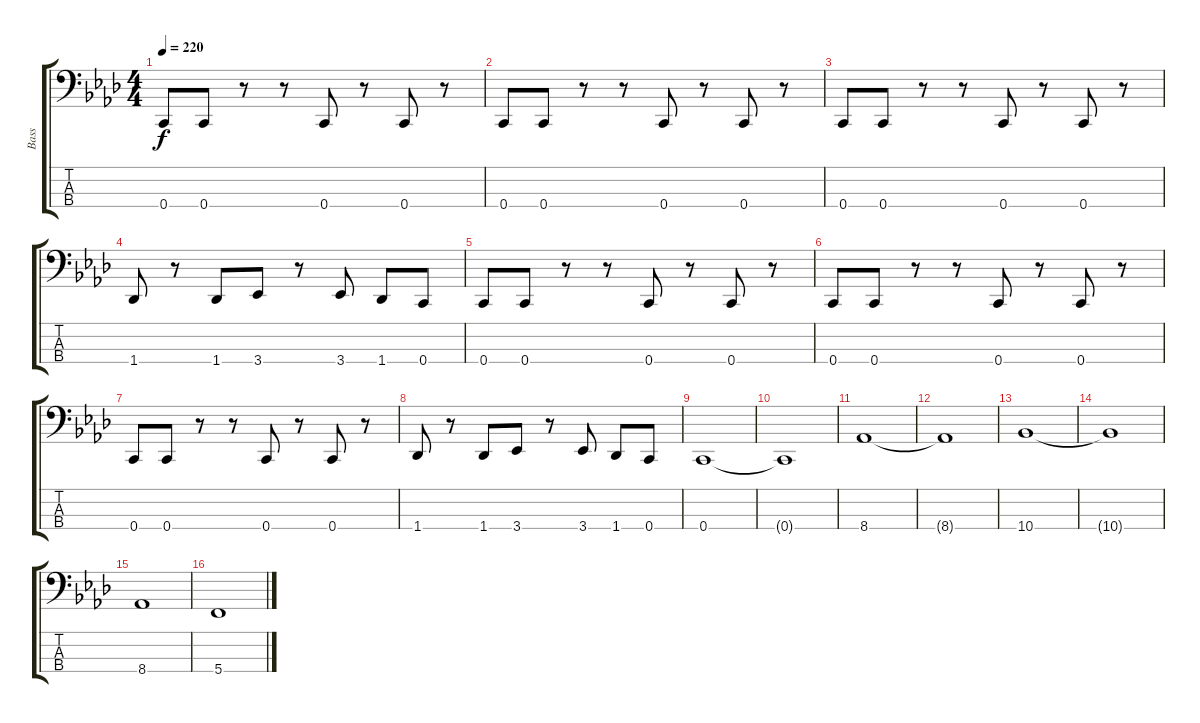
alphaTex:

\track ("Bass" "Bass") {instrument electricbassfinger}
\staff {score tabs}
\tuning (F2 C2 G1 C1) {hide}
\ts (4 4)
\tempo 220
\clef f4
\ks fminor
0.4.8{dy f} 0.4.8 r.8 r.8 0.4.8 r.8 0.4.8 r.8 |
0.4.8 0.4.8 r.8 r.8 0.4.8 r.8 0.4.8 r.8 |
0.4.8 0.4.8 r.8 r.8 0.4.8 r.8 0.4.8 r.8 |
1.4.8 r.8 1.4.8 3.4.8 r.8 3.4.8 1.4.8 0.4.8 |
0.4.8 0.4.8 r.8 r.8 0.4.8 r.8 0.4.8 r.8 |
0.4.8 0.4.8 r.8 r.8 0.4.8 r.8 0.4.8 r.8 |
0.4.8 0.4.8 r.8 r.8 0.4.8 r.8 0.4.8 r.8 |
1.4.8 r.8 1.4.8 3.4.8 r.8 3.4.8 1.4.8 0.4.8 |
0.4.1 |
0.4{t}.1 |
8.4.1 |
8.4{t}.1 |
10.4.1 |
10.4{t}.1 |
8.4.1 |
5.4.1
